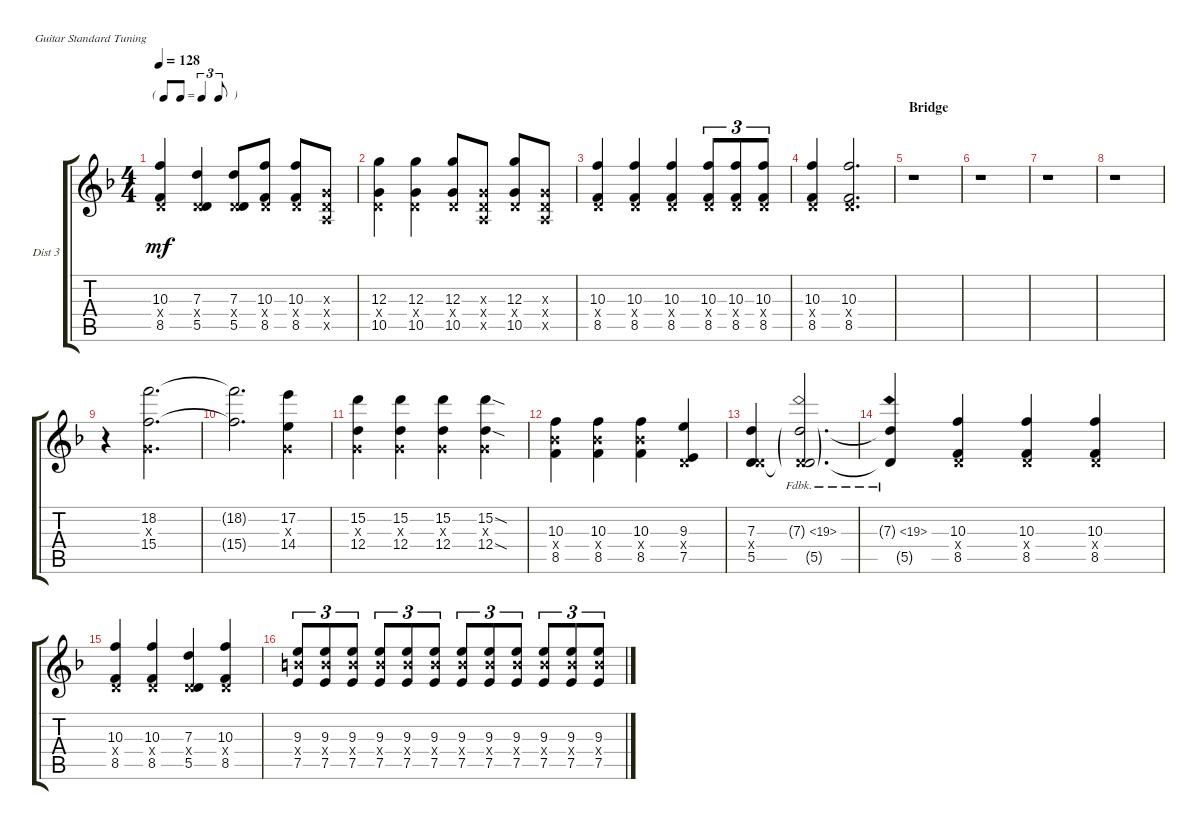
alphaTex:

\defaultSystemsLayout 4
\bracketExtendMode groupsimilarinstruments
\firstSystemTrackNameOrientation horizontal
\otherSystemsTrackNameOrientation horizontal
\track ("Guitar 3 Distortion" "Dist 3") {instrument distortionguitar}
\staff {score tabs}
\tuning (E4 B3 G3 D3 A2 E2)
\ts (4 4)
\tf triplet8th
\tempo 128
\clef g2
\ks f
(8.5 0.4{x} 10.3).4{dy mf} (7.3 0.4{x} 5.5).4 (7.3 0.4{x} 5.5).8 (0.4{x} 10.3 8.5).8 (0.4{x} 10.3 8.5).8 (0.4{x} 0.5{x} 0.3{x}).8 |
(12.3 0.4{x} 10.5).4 (12.3 0.4{x} 10.5).4 (12.3 0.4{x} 10.5).8 (0.3{x} 0.5{x} 0.4{x}).8 (12.3 0.4{x} 10.5).8 (0.3{x} 0.4{x} 0.5{x}).8 |
(8.5 0.4{x} 10.3).4 (8.5 0.4{x} 10.3).4 (8.5 0.4{x} 10.3).4 (8.5 0.4{x} 10.3).8{tu (3 2)} (8.5 0.4{x} 10.3).8{tu (3 2)} (8.5 0.4{x} 10.3).8{tu (3 2)} |
(8.5 0.4{x} 10.3).4 (10.3 0.4{x} 8.5).2{d} |
\section ("" "Bridge")
r.1 |
r.1 |
r.1 |
r.1 |
r.4 (15.4 0.3{x} 18.2).2{d} |
(18.2{t} 15.4{t}).2{d} (17.2 0.3{x} 14.4).4 |
(15.2 12.4 0.3{x}).4 (15.2 12.4 0.3{x}).4 (15.2 12.4 0.3{x}).4 (15.2{sod} 12.4{sod} 0.3{x}).4 |
(8.4{x} 10.3 8.5).4 (8.4{x} 10.3 8.5).4 (8.4{x} 10.3 8.5).4 (9.3 0.4{x} 7.5).4 |
(5.5 0.4{x} 7.3).4 (7.3{fh 12 g} 0.4{g x t} 5.5{g}).2{d} |
(7.3{fh 12 t} 5.5{t}).4 (8.5 0.4{x} 10.3).4 (8.5 0.4{x} 10.3).4 (8.5 0.4{x} 10.3).4 |
(10.3 0.4{x} 8.5).4 (10.3 0.4{x} 8.5).4 (7.3 0.4{x} 5.5).4 (10.3 0.4{x} 8.5).4 |
(9.4{x} 9.3 7.5).8{tu (3 2)} (9.4{x} 9.3 7.5).8{tu (3 2)} (9.4{x} 9.3 7.5).8{tu (3 2)} (9.4{x} 9.3 7.5).8{tu (3 2)} (9.4{x} 9.3 7.5).8{tu (3 2)} (9.4{x} 9.3 7.5).8{tu (3 2)} (9.4{x} 9.3 7.5).8{tu (3 2)} (9.4{x} 9.3 7.5).8{tu (3 2)} (9.4{x} 9.3 7.5).8{tu (3 2)} (9.4{x} 9.3 7.5).8{tu (3 2)} (9.4{x} 9.3 7.5).8{tu (3 2)} (9.4{x} 9.3 7.5).8{tu (3 2)}
